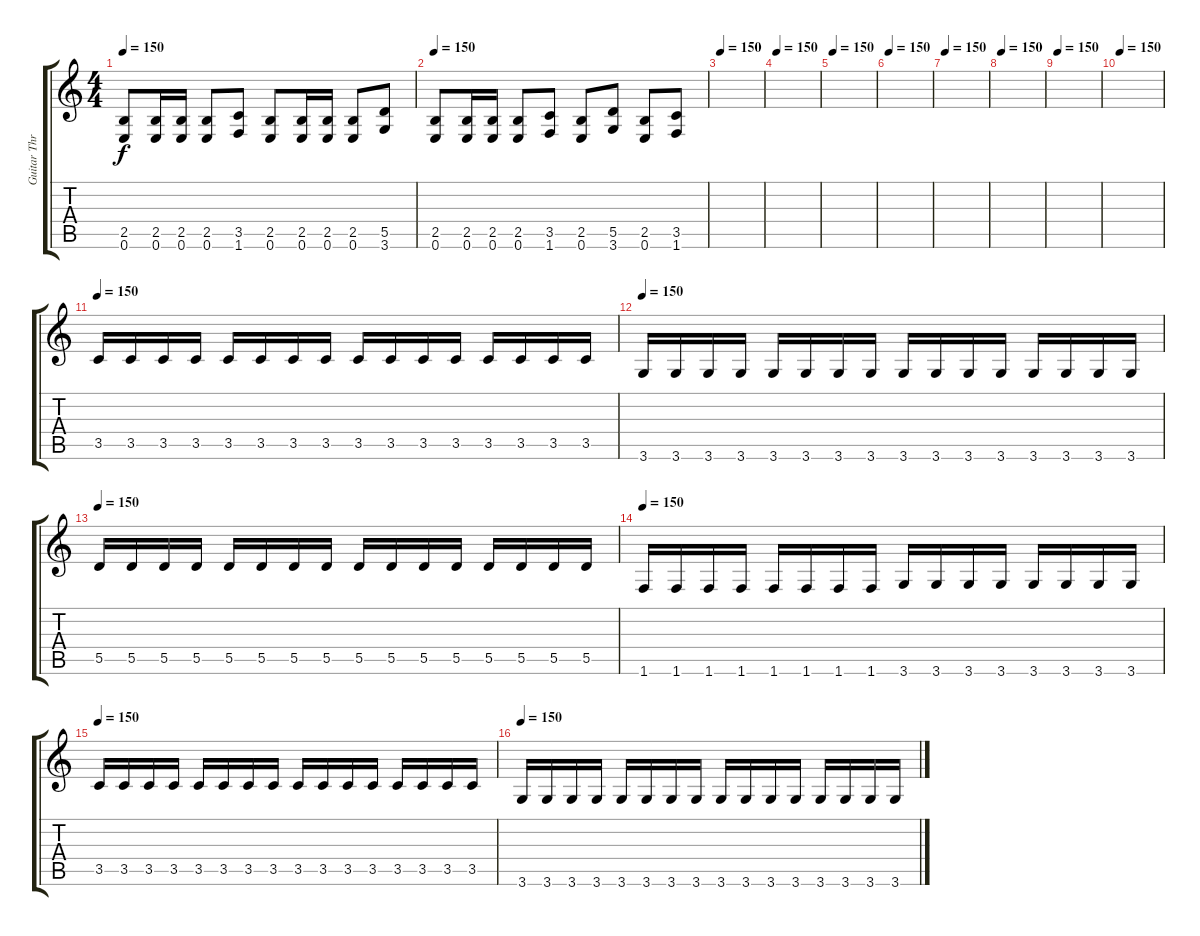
\track ("Guitar Three" "Guitar Thr") {instrument distortionguitar}
\staff {score tabs}
\tuning (E4 B3 G3 D3 A2 E2) {hide}
\ts (4 4)
\tempo 150
\clef g2
\ks c
(2.5 0.6).8{dy f} (2.5 0.6).16 (2.5 0.6).16 (2.5 0.6).8 (3.5 1.6).8 (2.5 0.6).8 (2.5 0.6).16 (2.5 0.6).16 (2.5 0.6).8 (5.5 3.6).8 |
\tempo 150
(2.5 0.6).8 (2.5 0.6).16 (2.5 0.6).16 (2.5 0.6).8 (3.5 1.6).8 (2.5 0.6).8 (5.5 3.6).8 (2.5 0.6).8 (3.5 1.6).8 |
\tempo 150
|
\tempo 150
|
\tempo 150
|
\tempo 150
|
\tempo 150
|
\tempo 150
|
\tempo 150
|
\tempo 150
|
\tempo 150
3.5.16 3.5.16 3.5.16 3.5.16 3.5.16 3.5.16 3.5.16 3.5.16 3.5.16 3.5.16 3.5.16 3.5.16 3.5.16 3.5.16 3.5.16 3.5.16 |
\tempo 150
3.6.16 3.6.16 3.6.16 3.6.16 3.6.16 3.6.16 3.6.16 3.6.16 3.6.16 3.6.16 3.6.16 3.6.16 3.6.16 3.6.16 3.6.16 3.6.16 |
\tempo 150
5.5.16 5.5.16 5.5.16 5.5.16 5.5.16 5.5.16 5.5.16 5.5.16 5.5.16 5.5.16 5.5.16 5.5.16 5.5.16 5.5.16 5.5.16 5.5.16 |
\tempo 150
1.6.16 1.6.16 1.6.16 1.6.16 1.6.16 1.6.16 1.6.16 1.6.16 3.6.16 3.6.16 3.6.16 3.6.16 3.6.16 3.6.16 3.6.16 3.6.16 |
\tempo 150
3.5.16 3.5.16 3.5.16 3.5.16 3.5.16 3.5.16 3.5.16 3.5.16 3.5.16 3.5.16 3.5.16 3.5.16 3.5.16 3.5.16 3.5.16 3.5.16 |
\tempo 150
3.6.16 3.6.16 3.6.16 3.6.16 3.6.16 3.6.16 3.6.16 3.6.16 3.6.16 3.6.16 3.6.16 3.6.16 3.6.16 3.6.16 3.6.16 3.6.16
